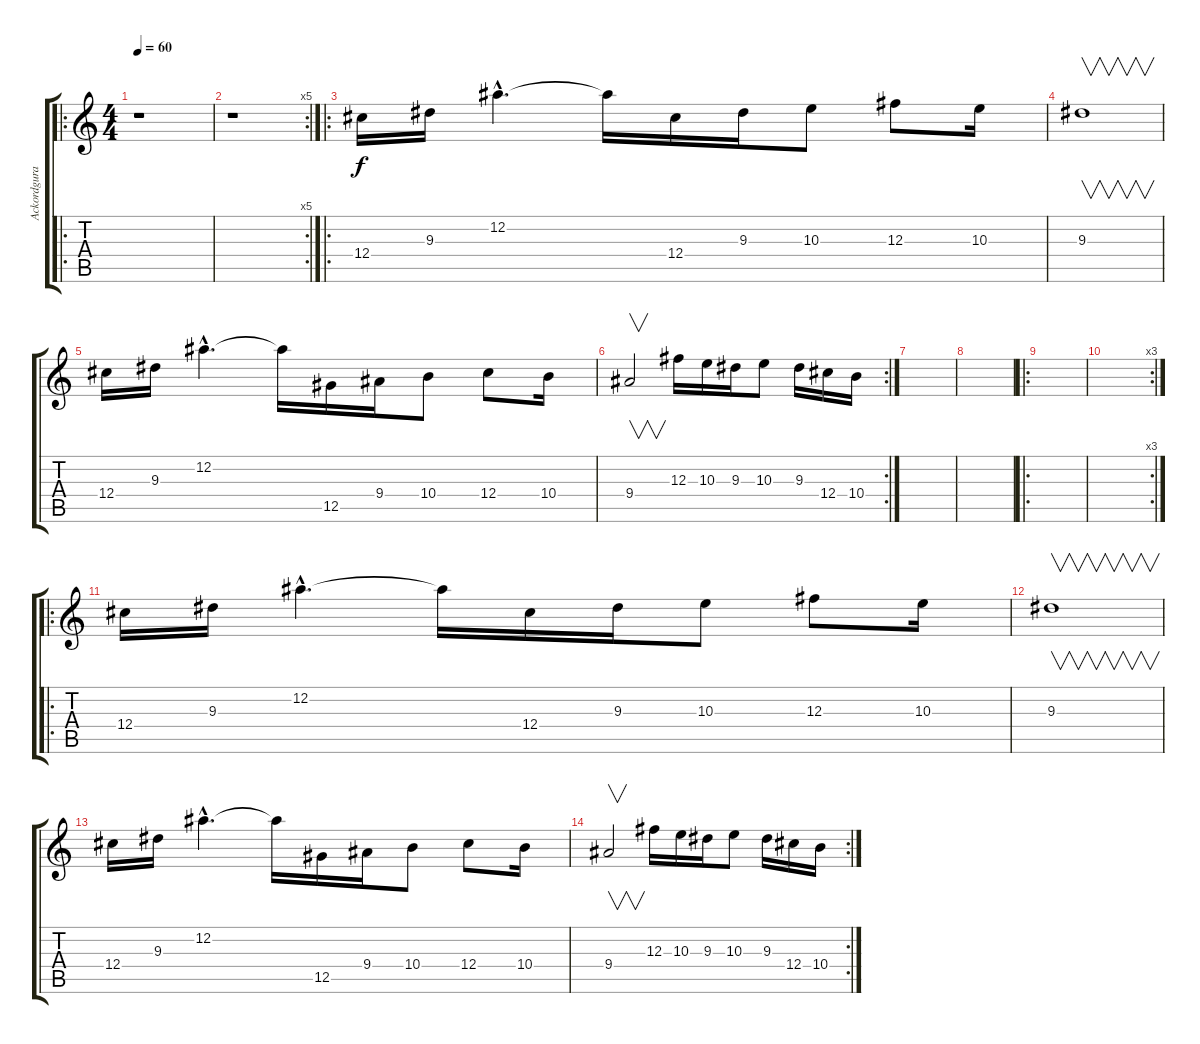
\track ("Ackordgura" "Ackordgura") {instrument acousticguitarnylon}
\staff {score tabs}
\tuning (Eb4 Bb3 Gb3 Db3 Ab2 Eb2) {hide}
\ro
\ts (4 4)
\tempo 60
\clef g2
\ks c
r.1{dy f instrument acousticguitarnylon} |
\rc 5
r.1 |
\ro
12.4.16 9.3.16 12.2{hac}.4{d} 12.2{t}.16 12.4.16 9.3.16 10.3.8 12.3.8 10.3.16 |
9.3.1{v} |
12.4.16 9.3.16 12.2{hac}.4{d} 12.2{t}.16 12.5.16 9.4.16 10.4.8 12.4.8 10.4.16 |
\rc 2
9.4.2{v} 12.3.16 10.3.16 9.3.16 10.3.8 9.3.16 12.4.16 10.4.16 |
|
|
\ro
|
\rc 3
|
\ro
12.4.16 9.3.16 12.2{hac}.4{d} 12.2{t}.16 12.4.16 9.3.16 10.3.8 12.3.8 10.3.16 |
9.3.1{v} |
12.4.16 9.3.16 12.2{hac}.4{d} 12.2{t}.16 12.5.16 9.4.16 10.4.8 12.4.8 10.4.16 |
\rc 2
9.4.2{v} 12.3.16 10.3.16 9.3.16 10.3.8 9.3.16 12.4.16 10.4.16
